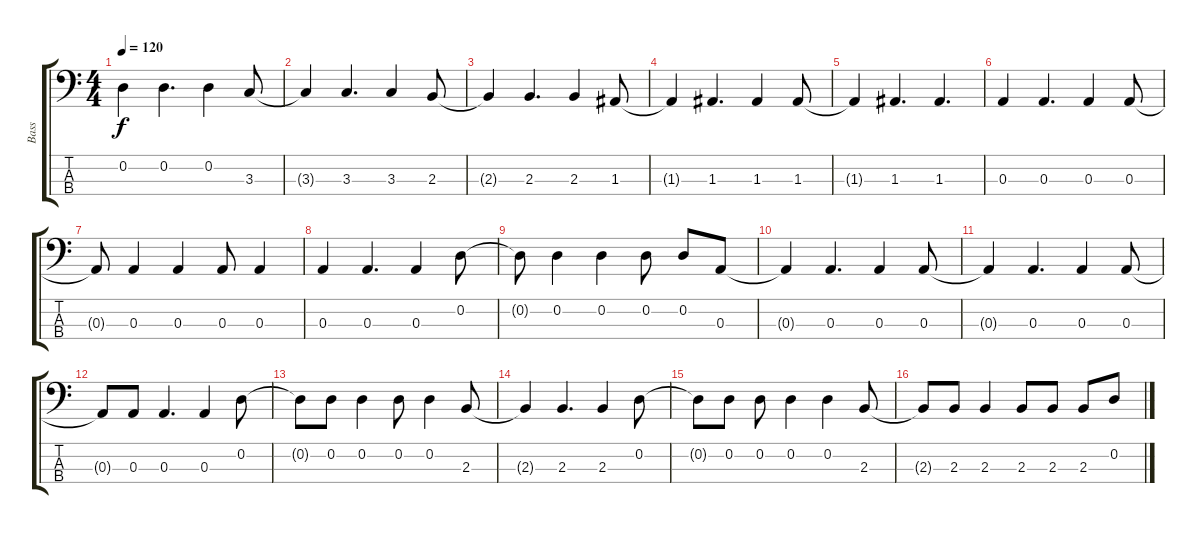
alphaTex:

\track ("Bass" "Bass") {instrument electricbassfinger}
\staff {score tabs}
\tuning (G2 D2 A1 E1) {hide}
\ts (4 4)
\tempo 120
\clef f4
\ks c
0.2{t}.4{dy f} 0.2.4{d} 0.2.4 3.3.8 |
3.3{t}.4 3.3.4{d} 3.3.4 2.3.8 |
2.3{t}.4 2.3.4{d} 2.3.4 1.3.8 |
1.3{t}.4 1.3.4{d} 1.3.4 1.3.8 |
1.3{t}.4 1.3.4{d} 1.3.4{d} |
0.3.4 0.3.4{d} 0.3.4 0.3.8 |
0.3{t}.8 0.3.4 0.3.4 0.3.8 0.3.4 |
0.3.4 0.3.4{d} 0.3.4 0.2.8 |
0.2{t}.8 0.2.4 0.2.4 0.2.8 0.2.8 0.3.8 |
0.3{t}.4 0.3.4{d} 0.3.4 0.3.8 |
0.3{t}.4 0.3.4{d} 0.3.4 0.3.8 |
0.3{t}.8 0.3.8 0.3.4{d} 0.3.4 0.2.8 |
0.2{t}.8 0.2.8 0.2.4 0.2.8 0.2.4 2.3.8 |
2.3{t}.4 2.3.4{d} 2.3.4 0.2.8 |
0.2{t}.8 0.2.8 0.2.8 0.2.4 0.2.4 2.3.8 |
2.3{t}.8 2.3.8 2.3.4 2.3.8 2.3.8 2.3.8 0.2.8
